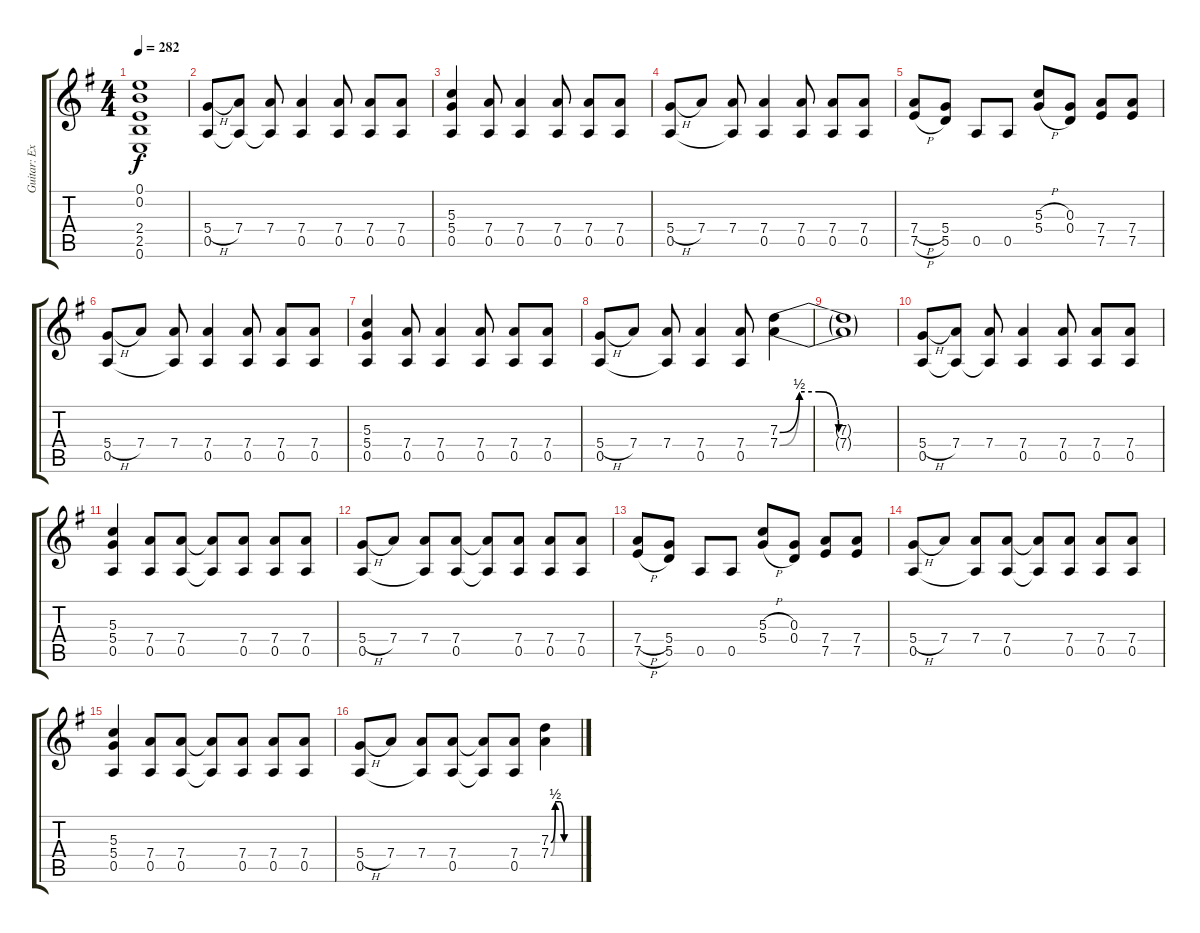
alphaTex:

\track ("Guitar: Extra" "Guitar: Ex") {instrument overdrivenguitar}
\staff {score tabs}
\tuning (E4 B3 G3 D3 A2 E2) {hide}
\ts (4 4)
\tempo 282
\clef g2
\ks g
(0.1{t} 0.2{t} 2.4{t} 2.5{t} 0.6{t}).1{dy f} |
(5.4{h} 0.5).8 (7.4 0.5{t}).8 (7.4 0.5{t}).8 (7.4 0.5).4 (7.4 0.5).8 (7.4 0.5).8 (7.4 0.5).8 |
(5.3 5.4 0.5).4 (7.4 0.5).8 (7.4 0.5).4 (7.4 0.5).8 (7.4 0.5).8 (7.4 0.5).8 |
(5.4{h} 0.5).8 7.4.8 (7.4 0.5{t}).8 (7.4 0.5).4 (7.4 0.5).8 (7.4 0.5).8 (7.4 0.5).8 |
(7.4{h} 7.5{h}).8 (5.4 5.5).8 0.5.8 0.5.8 (5.3{h} 5.4{h}).8 (0.3 0.4).8 (7.4 7.5).8 (7.4 7.5).8 |
(5.4{h} 0.5).8 7.4.8 (7.4 0.5{t}).8 (7.4 0.5).4 (7.4 0.5).8 (7.4 0.5).8 (7.4 0.5).8 |
(5.3 5.4 0.5).4 (7.4 0.5).8 (7.4 0.5).4 (7.4 0.5).8 (7.4 0.5).8 (7.4 0.5).8 |
(5.4{h} 0.5).8 7.4.8 (7.4 0.5{t}).8 (7.4 0.5).4 (7.4 0.5).8 (7.3{be (custom 0 0 10 2 20 2 30 0 60 0)} 7.4{be (custom 0 0 10 2 20 2 30 0 60 0)}).4 |
(7.3{t} 7.4{t}).1 |
(5.4{h} 0.5).8 (7.4 0.5{t}).8 (7.4 0.5{t}).8 (7.4 0.5).4 (7.4 0.5).8 (7.4 0.5).8 (7.4 0.5).8 |
(5.3 5.4 0.5).4 (7.4 0.5).8 (7.4 0.5).8 (7.4{t} 0.5{t}).8 (7.4 0.5).8 (7.4 0.5).8 (7.4 0.5).8 |
(5.4{h} 0.5).8 7.4.8 (7.4 0.5{t}).8 (7.4 0.5).8 (7.4{t} 0.5{t}).8 (7.4 0.5).8 (7.4 0.5).8 (7.4 0.5).8 |
(7.4{h} 7.5{h}).8 (5.4 5.5).8 0.5.8 0.5.8 (5.3{h} 5.4{h}).8 (0.3 0.4).8 (7.4 7.5).8 (7.4 7.5).8 |
(5.4{h} 0.5).8 7.4.8 (7.4 0.5{t}).8 (7.4 0.5).8 (7.4{t} 0.5{t}).8 (7.4 0.5).8 (7.4 0.5).8 (7.4 0.5).8 |
(5.3 5.4 0.5).4 (7.4 0.5).8 (7.4 0.5).8 (7.4{t} 0.5{t}).8 (7.4 0.5).8 (7.4 0.5).8 (7.4 0.5).8 |
(5.4{h} 0.5).8 7.4.8 (7.4 0.5{t}).8 (7.4 0.5).8 (7.4{t} 0.5{t}).8 (7.4 0.5).8 (7.3{be (custom 0 0 10 2 20 2 30 0 60 0)} 7.4{be (custom 0 0 10 2 20 2 30 0 60 0)}).4
